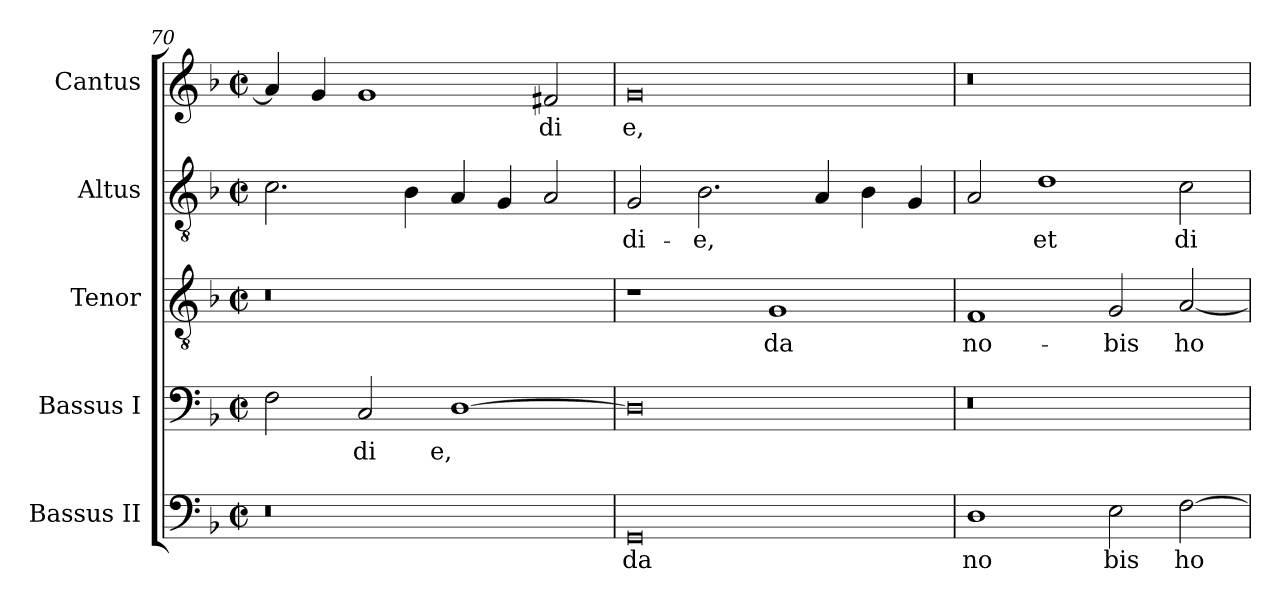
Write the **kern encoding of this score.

**kern	**text	**kern	**text	**kern	**text	**kern	**text	**kern	**text
*part5	*part5	*part4	*part4	*part3	*part3	*part2	*part2	*part1	*part1
*staff5	*staff5	*staff4	*staff4	*staff3	*staff3	*staff2	*staff2	*staff1	*staff1
*I"Bassus II	*	*I"Bassus I	*	*I"Tenor	*	*I"Altus	*	*I"Cantus	*
*clefF4	*	*clefF4	*	*clefGv2	*	*clefGv2	*	*clefG2	*
*k[b-]	*	*k[b-]	*	*k[b-]	*	*k[b-]	*	*k[b-]	*
*F:	*	*F:	*	*F:	*	*F:	*	*F:	*
*M2/2	*	*M2/2	*	*M2/2	*	*M2/2	*	*M2/2	*
*met(c|)	*	*met(c|)	*	*met(c|)	*	*met(c|)	*	*met(c|)	*
=70	=70	=70	=70	=70	=70	=70	=70	=70	=70
0r	.	2F\	.	0r	.	2.c\	.	4a/]	.
.	.	.	.	.	.	.	.	4g/	.
!	!	!	!LO:LY:b:cj	!	!	!	!	!	!
.	.	2C/	di	.	.	.	.	1g	.
.	.	.	.	.	.	4B-\	.	.	.
!	!	!	!LO:LY:b:cj	!	!	!	!	!	!
.	.	[>1D	e,	.	.	4A/	.	.	.
.	.	.	.	.	.	4G/	.	.	.
!	!	!	!	!	!	!	!	!	!LO:LY:b:cj
.	.	.	.	.	.	2A/	.	2f#/	di
=71	=71	=71	=71	=71	=71	=71	=71	=71	=71
!	!LO:LY:b:cj	!	!	!	!	!	!LO:LY:b:cj	!	!LO:LY:b:cj
0GG	da	0D]	.	1r	.	2G/	-di-	0g	e,
!	!	!	!	!	!	!	!LO:LY:b:cj	!	!
.	.	.	.	.	.	2.B-\	-e,	.	.
!	!	!	!	!	!LO:LY:b:cj	!	!	!	!
.	.	.	.	1G	da	.	.	.	.
.	.	.	.	.	.	4A/	.	.	.
.	.	.	.	.	.	4B-\	.	.	.
.	.	.	.	.	.	4G/	.	.	.
=72	=72	=72	=72	=72	=72	=72	=72	=72	=72
!	!LO:LY:b:cj	!	!	!	!LO:LY:b:cj	!	!	!	!
1D	no	0r	.	1F	no-	2A/	.	0r	.
!	!	!	!	!	!	!	!LO:LY:b:cj	!	!
.	.	.	.	.	.	1d	et	.	.
!	!LO:LY:b:cj	!	!	!	!LO:LY:b:cj	!	!	!	!
2E\	bis	.	.	2G/	-bis	.	.	.	.
!	!LO:LY:b:cj	!	!	!	!LO:LY:b:cj	!	!LO:LY:b:cj	!	!
[>2F\	ho	.	.	[<2A/	ho-	2c\	di-	.	.
=	=	=	=	=	=	=	=	=	=
*-	*-	*-	*-	*-	*-	*-	*-	*-	*-
